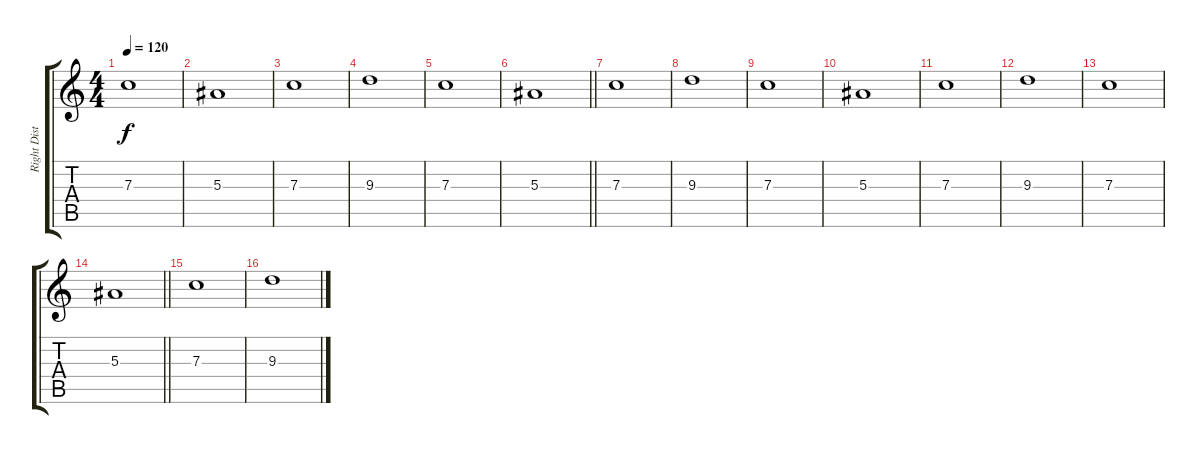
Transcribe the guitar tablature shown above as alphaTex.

\track ("Right Distorted" "Right Dist") {instrument distortionguitar}
\staff {score tabs}
\tuning (D4 A3 F3 C3 G2 C2) {hide}
\ts (4 4)
\tempo 120
\clef g2
\ks c
7.3.1{dy f} |
5.3.1 |
7.3.1 |
9.3.1 |
7.3.1 |
\barLineRight lightlight
5.3.1 |
7.3.1 |
9.3.1 |
7.3.1 |
5.3.1 |
7.3.1 |
9.3.1 |
7.3.1 |
\barLineRight lightlight
5.3.1 |
7.3.1 |
9.3.1
